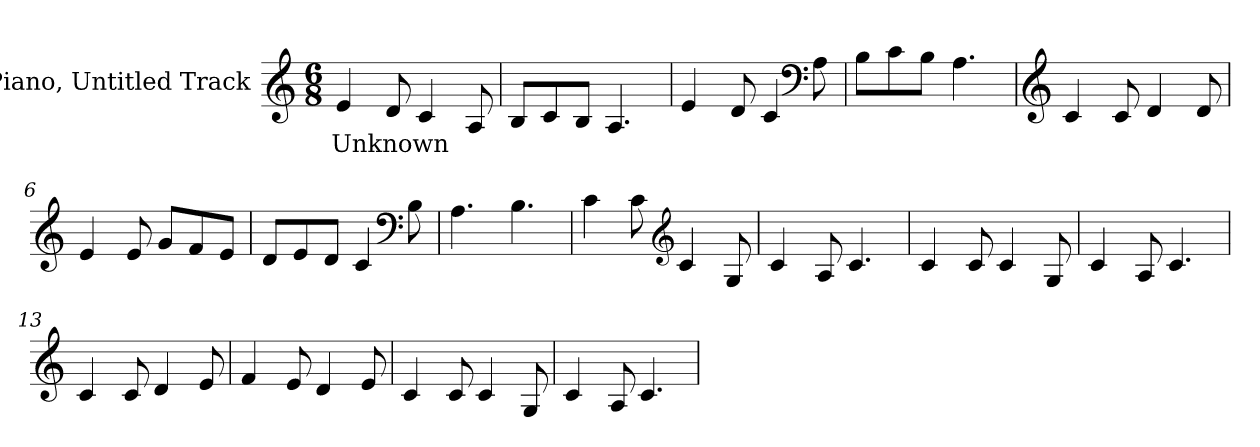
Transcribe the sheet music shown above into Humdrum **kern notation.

**kern	**text
*part1	*part1
*staff1	*staff1
*I"Piano, Untitled Track	*
*I'Pno.	*
*clefG2	*
*k[]	*
*M6/8	*
*MM90	*
=1	=1
!	!LO:LY:b
4e/	Unknown
8d/	.
4c/	.
8A/	.
=2	=2
8B/L	.
8c/	.
8B/J	.
4.A/	.
=3	=3
4e/	.
8d/	.
4c/	.
*clefF4	*
8A\	.
=4	=4
8B\L	.
8c\	.
8B\J	.
4.A\	.
=5	=5
*clefG2	*
4c/	.
8c/	.
4d/	.
8d/	.
=6	=6
4e/	.
8e/	.
8g/L	.
8f/	.
8e/J	.
!!LO:LB:g=z
=7	=7
8d/L	.
8e/	.
8d/J	.
4c/	.
*clefF4	*
8B\	.
=8	=8
4.A\	.
4.B\	.
=9	=9
4c\	.
8c\	.
*clefG2	*
4c/	.
8G/	.
=10	=10
4c/	.
8A/	.
4.c/	.
=11	=11
4c/	.
8c/	.
4c/	.
8G/	.
=12	=12
4c/	.
8A/	.
4.c/	.
=13	=13
4c/	.
8c/	.
4d/	.
8e/	.
!!LO:LB:g=z
=14	=14
4f/	.
8e/	.
4d/	.
8e/	.
=15	=15
4c/	.
8c/	.
4c/	.
8G/	.
=16	=16
4c/	.
8A/	.
4.c/	.
=	=
*-	*-
